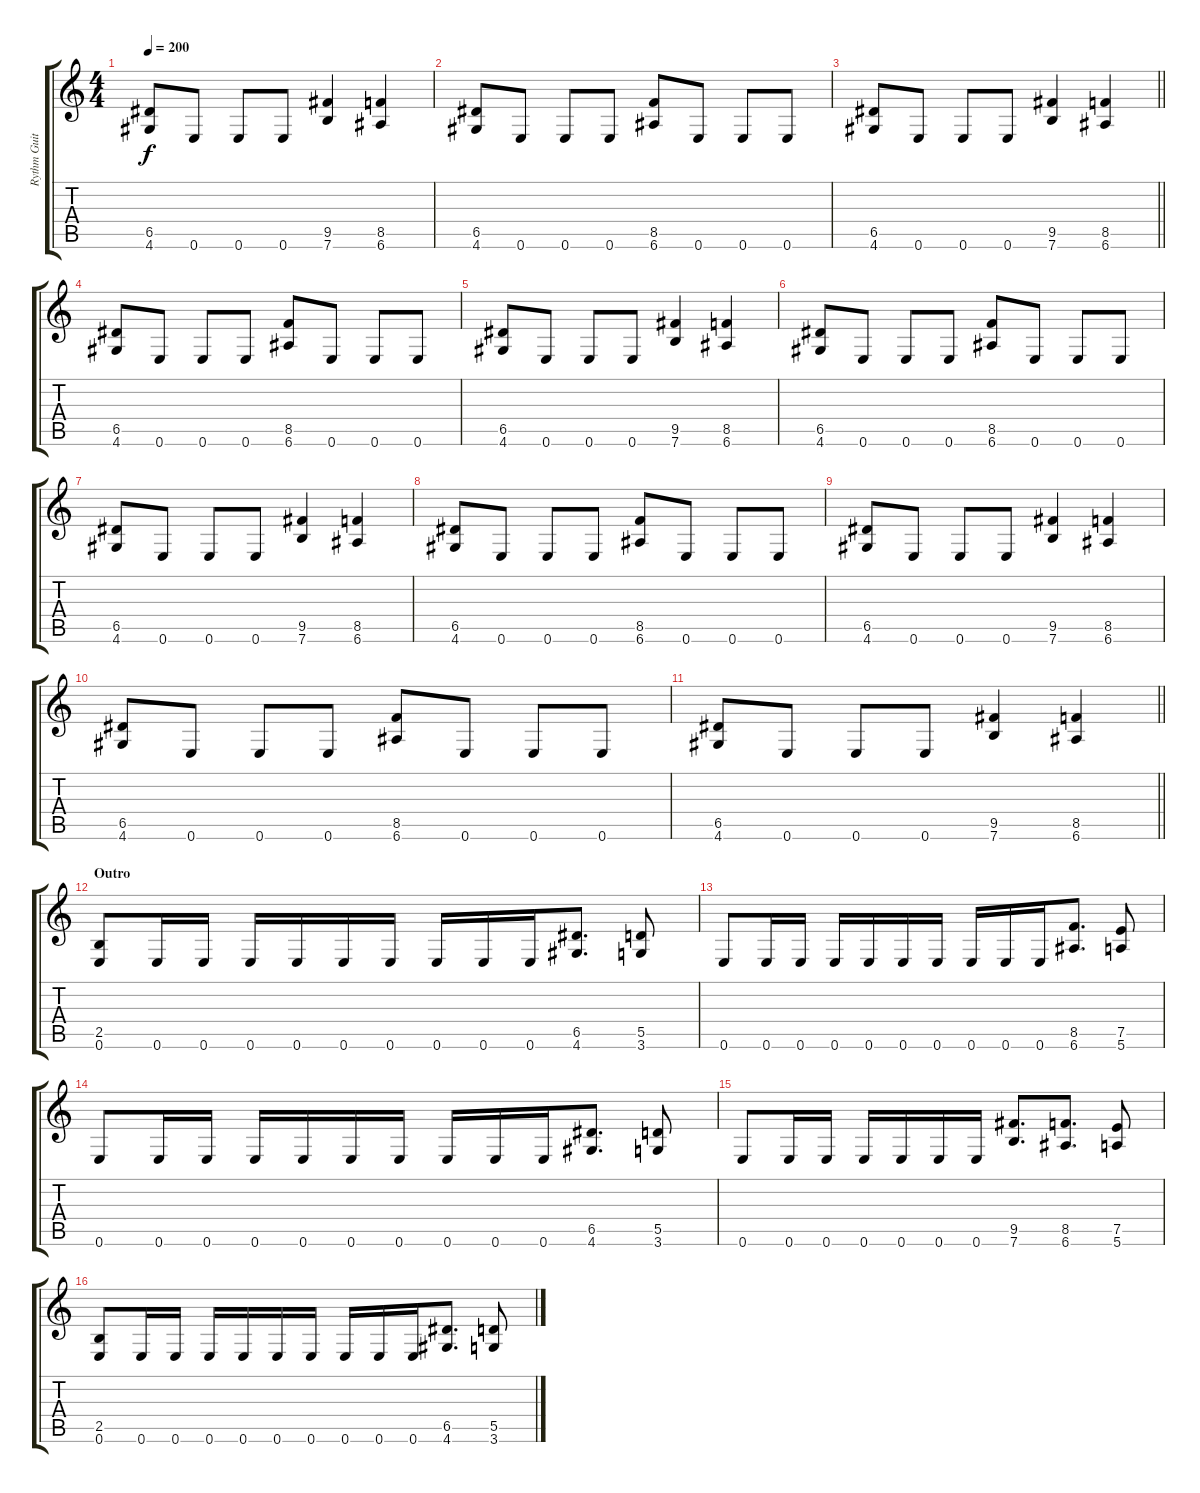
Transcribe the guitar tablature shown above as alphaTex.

\track ("Rythm Guitar" "Rythm Guit") {instrument distortionguitar}
\staff {score tabs}
\tuning (E4 B3 G3 D3 A2 E2) {hide}
\ts (4 4)
\tempo 200
\clef g2
\ks c
(6.5 4.6).8{dy f} 0.6.8 0.6.8 0.6.8 (9.5 7.6).4 (8.5 6.6).4 |
(6.5 4.6).8 0.6.8 0.6.8 0.6.8 (8.5 6.6).8 0.6.8 0.6.8 0.6.8 |
\barLineRight lightlight
(6.5 4.6).8 0.6.8 0.6.8 0.6.8 (9.5 7.6).4 (8.5 6.6).4 |
(6.5 4.6).8 0.6.8 0.6.8 0.6.8 (8.5 6.6).8 0.6.8 0.6.8 0.6.8 |
(6.5 4.6).8 0.6.8 0.6.8 0.6.8 (9.5 7.6).4 (8.5 6.6).4 |
(6.5 4.6).8 0.6.8 0.6.8 0.6.8 (8.5 6.6).8 0.6.8 0.6.8 0.6.8 |
(6.5 4.6).8 0.6.8 0.6.8 0.6.8 (9.5 7.6).4 (8.5 6.6).4 |
(6.5 4.6).8 0.6.8 0.6.8 0.6.8 (8.5 6.6).8 0.6.8 0.6.8 0.6.8 |
(6.5 4.6).8 0.6.8 0.6.8 0.6.8 (9.5 7.6).4 (8.5 6.6).4 |
(6.5 4.6).8 0.6.8 0.6.8 0.6.8 (8.5 6.6).8 0.6.8 0.6.8 0.6.8 |
\barLineRight lightlight
(6.5 4.6).8 0.6.8 0.6.8 0.6.8 (9.5 7.6).4 (8.5 6.6).4 |
\section ("" "Outro")
(2.5 0.6).8 0.6.16 0.6.16 0.6.16 0.6.16 0.6.16 0.6.16 0.6.16 0.6.16 0.6.16 (6.5 4.6).8{d} (5.5 3.6).8 |
0.6.8 0.6.16 0.6.16 0.6.16 0.6.16 0.6.16 0.6.16 0.6.16 0.6.16 0.6.16 (8.5 6.6).8{d} (7.5 5.6).8 |
0.6.8 0.6.16 0.6.16 0.6.16 0.6.16 0.6.16 0.6.16 0.6.16 0.6.16 0.6.16 (6.5 4.6).8{d} (5.5 3.6).8 |
0.6.8 0.6.16 0.6.16 0.6.16 0.6.16 0.6.16 0.6.16 (9.5 7.6).8{d} (8.5 6.6).8{d} (7.5 5.6).8 |
(2.5 0.6).8 0.6.16 0.6.16 0.6.16 0.6.16 0.6.16 0.6.16 0.6.16 0.6.16 0.6.16 (6.5 4.6).8{d} (5.5 3.6).8
